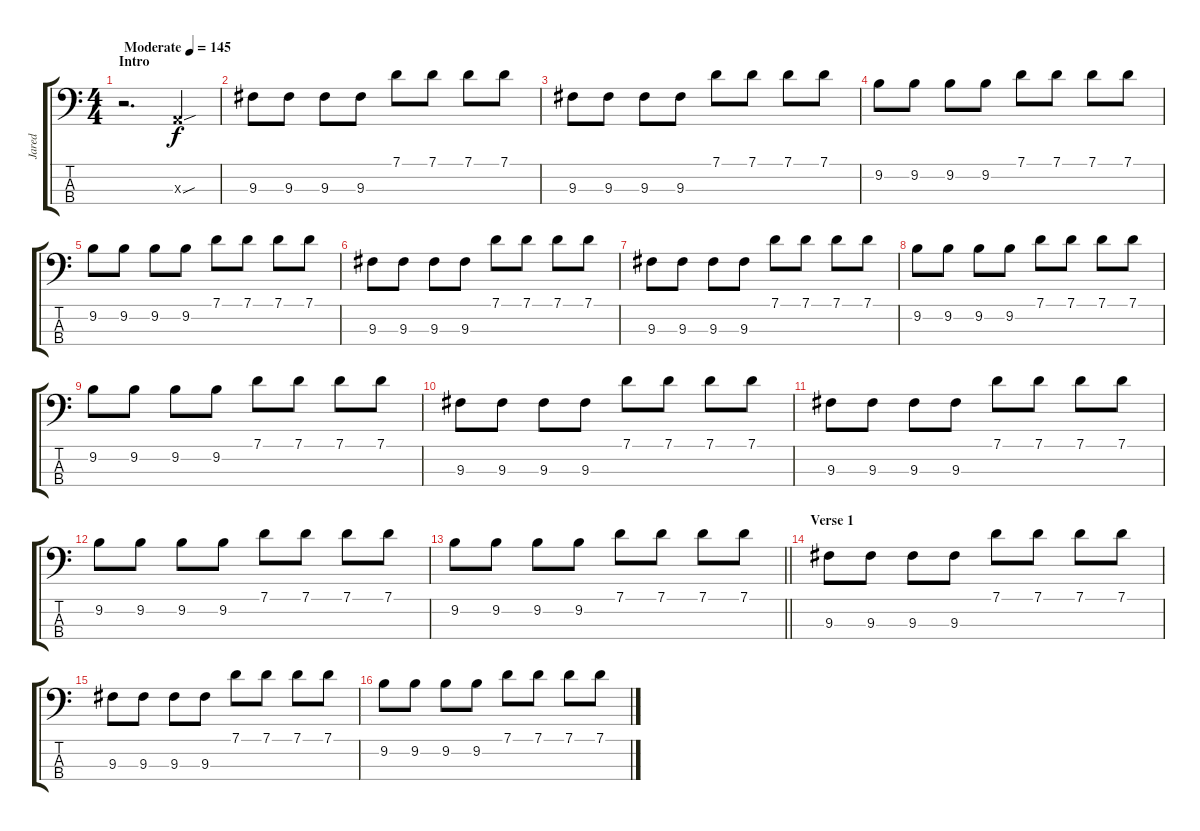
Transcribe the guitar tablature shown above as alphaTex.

\track ("Jared" "Jared") {instrument electricbasspick}
\staff {score tabs}
\tuning (G2 D2 A1 E1) {hide}
\ts (4 4)
\section ("" "Intro")
\tempo (145 "Moderate")
\clef f4
\ks c
r.2{d dy f instrument electricbasspick} 0.3{sou x}.4 |
9.3.8 9.3.8 9.3.8 9.3.8 7.1.8 7.1.8 7.1.8 7.1.8 |
9.3.8 9.3.8 9.3.8 9.3.8 7.1.8 7.1.8 7.1.8 7.1.8 |
9.2.8 9.2.8 9.2.8 9.2.8 7.1.8 7.1.8 7.1.8 7.1.8 |
9.2.8 9.2.8 9.2.8 9.2.8 7.1.8 7.1.8 7.1.8 7.1.8 |
9.3.8 9.3.8 9.3.8 9.3.8 7.1.8 7.1.8 7.1.8 7.1.8 |
9.3.8 9.3.8 9.3.8 9.3.8 7.1.8 7.1.8 7.1.8 7.1.8 |
9.2.8 9.2.8 9.2.8 9.2.8 7.1.8 7.1.8 7.1.8 7.1.8 |
9.2.8 9.2.8 9.2.8 9.2.8 7.1.8 7.1.8 7.1.8 7.1.8 |
9.3.8 9.3.8 9.3.8 9.3.8 7.1.8 7.1.8 7.1.8 7.1.8 |
9.3.8 9.3.8 9.3.8 9.3.8 7.1.8 7.1.8 7.1.8 7.1.8 |
9.2.8 9.2.8 9.2.8 9.2.8 7.1.8 7.1.8 7.1.8 7.1.8 |
\barLineRight lightlight
9.2.8 9.2.8 9.2.8 9.2.8 7.1.8 7.1.8 7.1.8 7.1.8 |
\section ("" "Verse 1")
9.3.8 9.3.8 9.3.8 9.3.8 7.1.8 7.1.8 7.1.8 7.1.8 |
9.3.8 9.3.8 9.3.8 9.3.8 7.1.8 7.1.8 7.1.8 7.1.8 |
9.2.8 9.2.8 9.2.8 9.2.8 7.1.8 7.1.8 7.1.8 7.1.8
